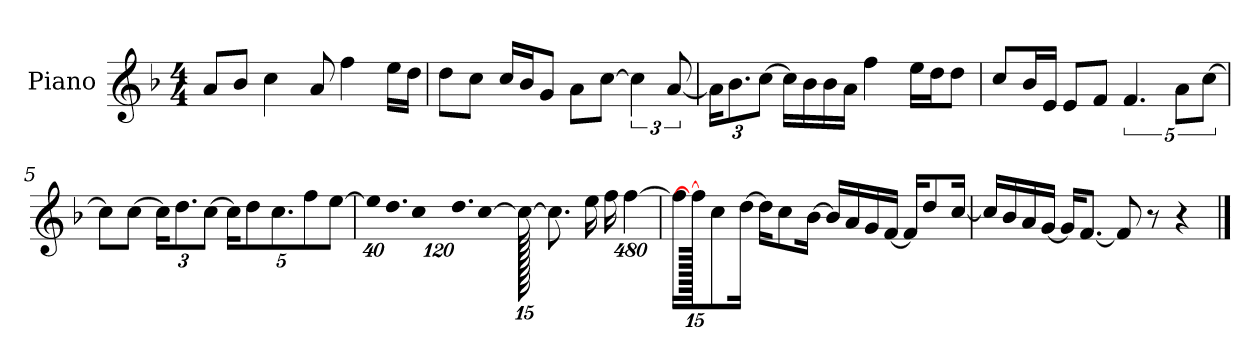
**kern
*part1
*staff1
*I"Piano
*I'P-no
*clefG2
*k[b-]
*M4/4
*MM90
=1
8a/L
8b-/J
4cc\
8a/
4ff\
16ee\LL
16dd\JJ
=2
8dd\L
8cc\J
16cc/LL
16b-/J
8g/J
8a\L
[8cc\J
6cc\]
[12a/
=3
*Xbrackettup
24a\KL]
12.b-\
[12cc\J
16cc\LL]
16b-\
16b-\
16a\JJ
4ff\
16ee\LL
16dd\J
8dd\J
=4
8cc/L
16b-/L
16e/JJ
8e/L
8f/J
*brackettup
5.f/
10a\L
[10cc\J
!!LO:LB:g=z
=5
8cc\L]
[8cc\J
*Xbrackettup
24cc\KL]
12.dd\
[12cc\J
20cc\KL]
10dd\
10.cc\
10ff\
[10ee\J
=6
!LO:N:vis=32
640%23ee\KLL]
!LO:N:vis=16.
960%103dd\J
!LO:N:vis=8
960%137cc\
!LO:N:vis=16.
960%103dd\L
[384%41cc\J
1920cc\_
8.cc\L]
16ee\Jk
16ff\KL
[1920%359ff\
=7
16ff\KL]
1920ff\_
8cc\
[16dd\Jk
16dd\KL]
8cc\
[16b-\Jk
16b-/LL]
16a/
16g/
[16f/JJ
16f/KL]
8dd/
[16cc/Jk
!!LO:LB:g=z
=8
16cc/LL]
16b-/
16a/
[16g/JJ
16g/KL]
[8.f/J
8f/]
8r
4r
==
*-
